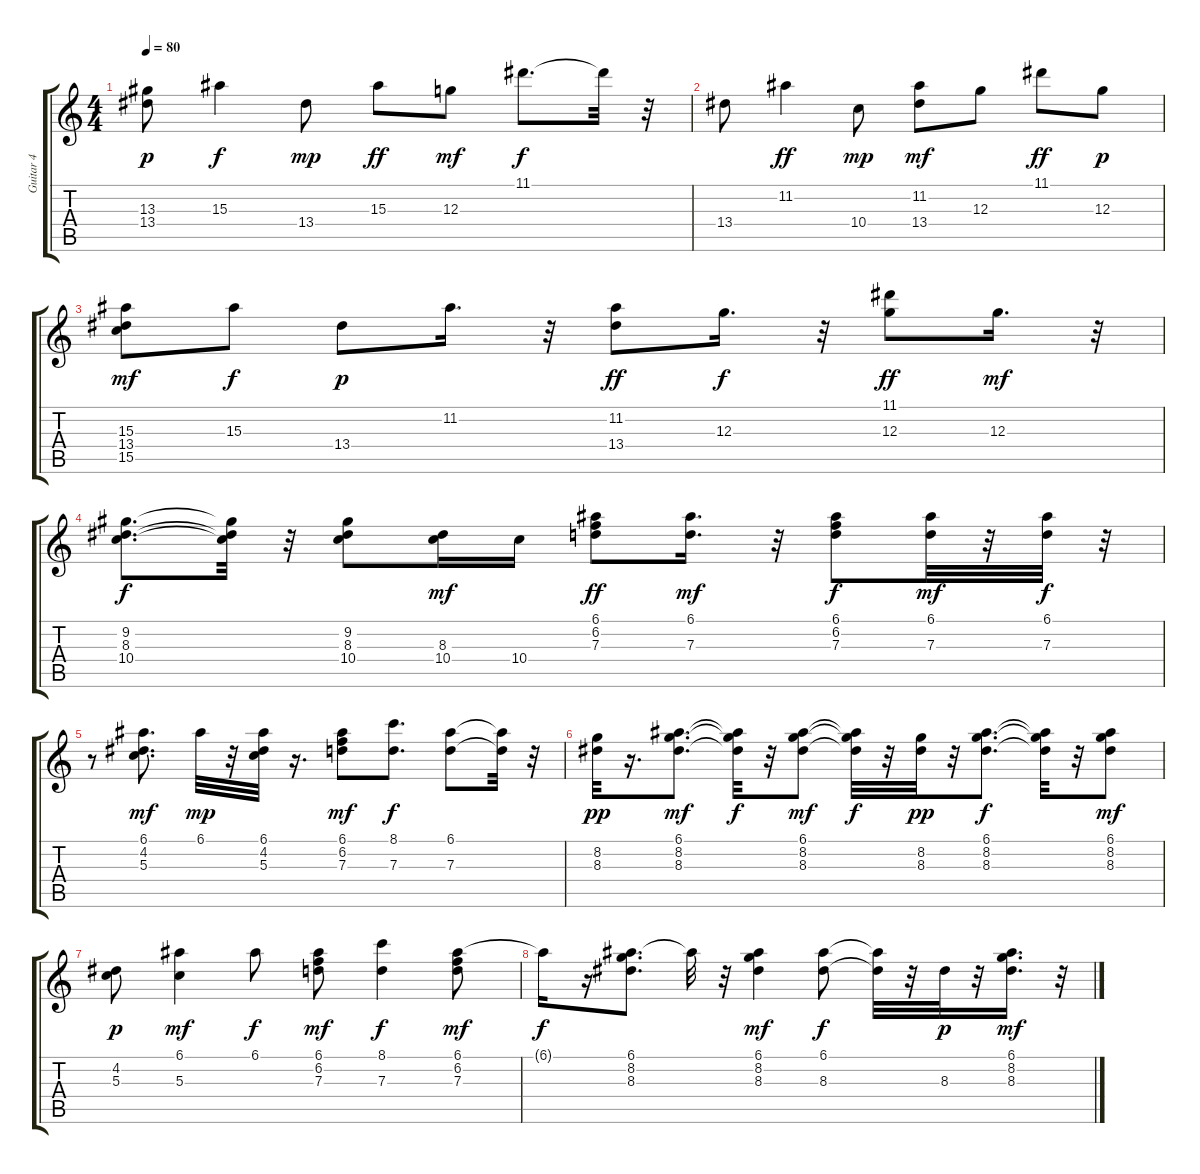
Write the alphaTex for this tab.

\track ("Guitar 4" "Guitar 4") {instrument electricguitarclean}
\staff {score tabs}
\tuning (E4 B3 G3 D3 A2 E2) {hide}
\ts (4 4)
\tempo 80
\clef g2
\ks c
(13.3 13.4).8{dy p} 15.3.4{dy f} 13.4.8{dy mp} 15.3.8{dy ff} 12.3.8{dy mf} 11.1.8{d dy f} 11.1{t}.32 r.32 |
13.4.8 11.2.4{dy ff} 10.4.8{dy mp} (11.2 13.4).8{dy mf} 12.3.8 11.1.8{dy ff} 12.3.8{dy p} |
(15.3 13.4 15.5).8{dy mf} 15.3.8{dy f} 13.4.8{dy p} 11.2.16{d} r.32 (11.2 13.4).8{dy ff} 12.3.16{d dy f} r.32 (11.1 12.3).8{dy ff} 12.3.16{d dy mf} r.32 |
(9.2 8.3 10.4).8{d dy f} (9.2{t} 8.3{t} 10.4{t}).32 r.32 (9.2 8.3 10.4).8 (8.3 10.4).16{dy mf} 10.4.16 (6.1 6.2 7.3).8{dy ff} (6.1 7.3).16{d dy mf} r.32 (6.1 6.2 7.3).8{dy f} (6.1 7.3).32{dy mf} r.32 (6.1 7.3).32{dy f} r.32 |
r.8 (6.1 4.2 5.3).8{d dy mf} 6.1.32{dy mp} r.32 (6.1 4.2 5.3).32 r.16{d} (6.1 6.2 7.3).8{dy mf} (8.1 7.3).8{d dy f} (6.1 7.3).8 (6.1{t} 7.3{t}).32 r.32 |
(8.2 8.3).32{dy pp} r.16{d} (6.1 8.2 8.3).8{d dy mf} (6.1{t} 8.2{t} 8.3{t}).32{dy f} r.32 (6.1 8.2 8.3).8{dy mf} (6.1{t} 8.2{t} 8.3{t}).32{dy f} r.32 (8.2 8.3).32{dy pp} r.32 (6.1 8.2 8.3).8{d dy f} (6.1{t} 8.2{t} 8.3{t}).32 r.32 (6.1 8.2 8.3).8{dy mf} |
(4.2 5.3).8{dy p} (6.1 5.3).4{dy mf} 6.1.8{dy f} (6.1 6.2 7.3).8{dy mf} (8.1 7.3).4{dy f} (6.1 6.2 7.3).8{dy mf} |
6.1{t}.16{dy f} r.16 (6.1 8.2 8.3).8{d} 6.1{t}.32 r.32 (6.1 8.2 8.3).4{dy mf} (6.1 8.3).8{dy f} (6.1{t} 8.3{t}).32 r.32 8.3.32{dy p} r.32 (6.1 8.2 8.3).16{d dy mf} r.32
